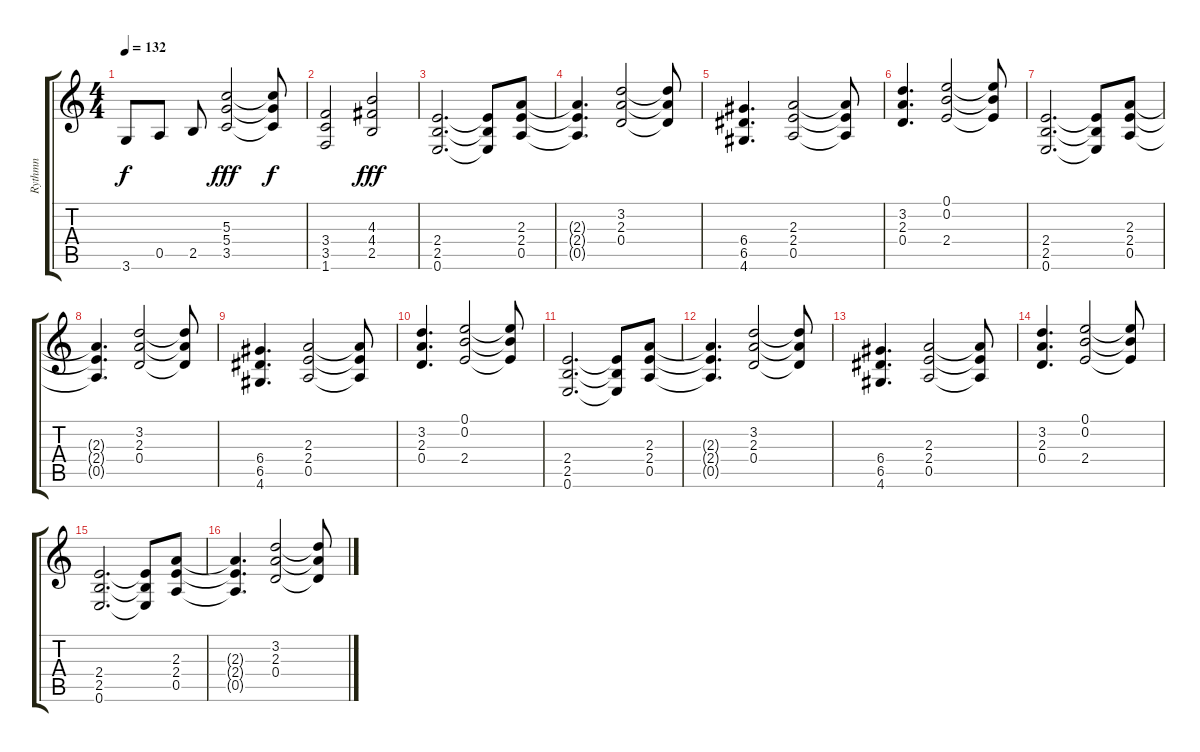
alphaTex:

\track ("Rythmn" "Rythmn") {instrument distortionguitar}
\staff {score tabs}
\tuning (E4 B3 G3 D3 A2 E2) {hide}
\ts (4 4)
\tempo 132
\clef g2
\ks c
3.6.8{dy f} 0.5.8 2.5.8 (5.3 5.4 3.5).2{dy fff} (5.3{t} 5.4{t} 3.5{t}).8{dy f} |
(3.4 3.5 1.6).2 (4.3 4.4 2.5).2{dy fff} |
(2.4 2.5 0.6).2{d} (2.4{t} 2.5{t} 0.6{t}).8 (2.3 2.4 0.5).8 |
(2.3{t} 2.4{t} 0.5{t}).4{d} (3.2 2.3 0.4).2 (3.2{t} 2.3{t} 0.4{t}).8 |
(6.4 6.5 4.6).4{d} (2.3 2.4 0.5).2 (2.3{t} 2.4{t} 0.5{t}).8 |
(3.2 2.3 0.4).4{d} (0.1 0.2 2.4).2 (0.1{t} 0.2{t} 2.4{t}).8 |
(2.4 2.5 0.6).2{d} (2.4{t} 2.5{t} 0.6{t}).8 (2.3 2.4 0.5).8 |
(2.3{t} 2.4{t} 0.5{t}).4{d} (3.2 2.3 0.4).2 (3.2{t} 2.3{t} 0.4{t}).8 |
(6.4 6.5 4.6).4{d} (2.3 2.4 0.5).2 (2.3{t} 2.4{t} 0.5{t}).8 |
(3.2 2.3 0.4).4{d} (0.1 0.2 2.4).2 (0.1{t} 0.2{t} 2.4{t}).8 |
(2.4 2.5 0.6).2{d} (2.4{t} 2.5{t} 0.6{t}).8 (2.3 2.4 0.5).8 |
(2.3{t} 2.4{t} 0.5{t}).4{d} (3.2 2.3 0.4).2 (3.2{t} 2.3{t} 0.4{t}).8 |
(6.4 6.5 4.6).4{d} (2.3 2.4 0.5).2 (2.3{t} 2.4{t} 0.5{t}).8 |
(3.2 2.3 0.4).4{d} (0.1 0.2 2.4).2 (0.1{t} 0.2{t} 2.4{t}).8 |
(2.4 2.5 0.6).2{d} (2.4{t} 2.5{t} 0.6{t}).8 (2.3 2.4 0.5).8 |
(2.3{t} 2.4{t} 0.5{t}).4{d} (3.2 2.3 0.4).2 (3.2{t} 2.3{t} 0.4{t}).8
